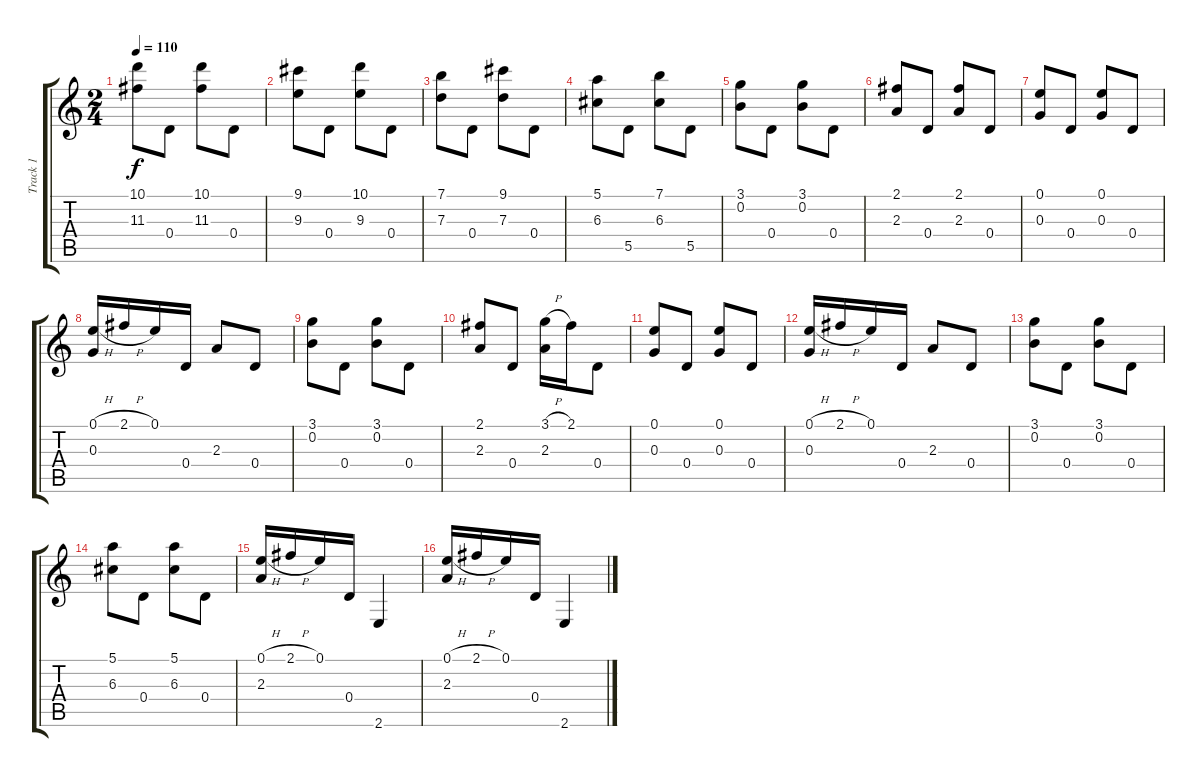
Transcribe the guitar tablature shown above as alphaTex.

\track ("Track 1" "Track 1") {instrument acousticguitarnylon}
\staff {score tabs}
\tuning (E4 B3 G3 D3 A2 D2) {hide}
\ts (2 4)
\tempo 110
\clef g2
\ks c
(10.1 11.3).8{dy f} 0.4.8 (10.1 11.3).8 0.4.8 |
(9.1 9.3).8 0.4.8 (10.1 9.3).8 0.4.8 |
(7.1 7.3).8 0.4.8 (9.1 7.3).8 0.4.8 |
(5.1 6.3).8 5.5.8 (7.1 6.3).8 5.5.8 |
(3.1 0.2).8 0.4.8 (3.1 0.2).8 0.4.8 |
(2.1 2.3).8 0.4.8 (2.1 2.3).8 0.4.8 |
(0.1 0.3).8 0.4.8 (0.1 0.3).8 0.4.8 |
(0.1{h} 0.3).16 2.1{h}.16 0.1.16 0.4.16 2.3.8 0.4.8 |
(3.1 0.2).8 0.4.8 (3.1 0.2).8 0.4.8 |
(2.1 2.3).8 0.4.8 (3.1{h} 2.3).16 2.1.16 0.4.8 |
(0.1 0.3).8 0.4.8 (0.1 0.3).8 0.4.8 |
(0.1{h} 0.3).16 2.1{h}.16 0.1.16 0.4.16 2.3.8 0.4.8 |
(3.1 0.2).8 0.4.8 (3.1 0.2).8 0.4.8 |
(5.1 6.3).8 0.4.8 (5.1 6.3).8 0.4.8 |
(0.1{h} 2.3).16 2.1{h}.16 0.1.16 0.4.16 2.6.4 |
(0.1{h} 2.3).16 2.1{h}.16 0.1.16 0.4.16 2.6.4
